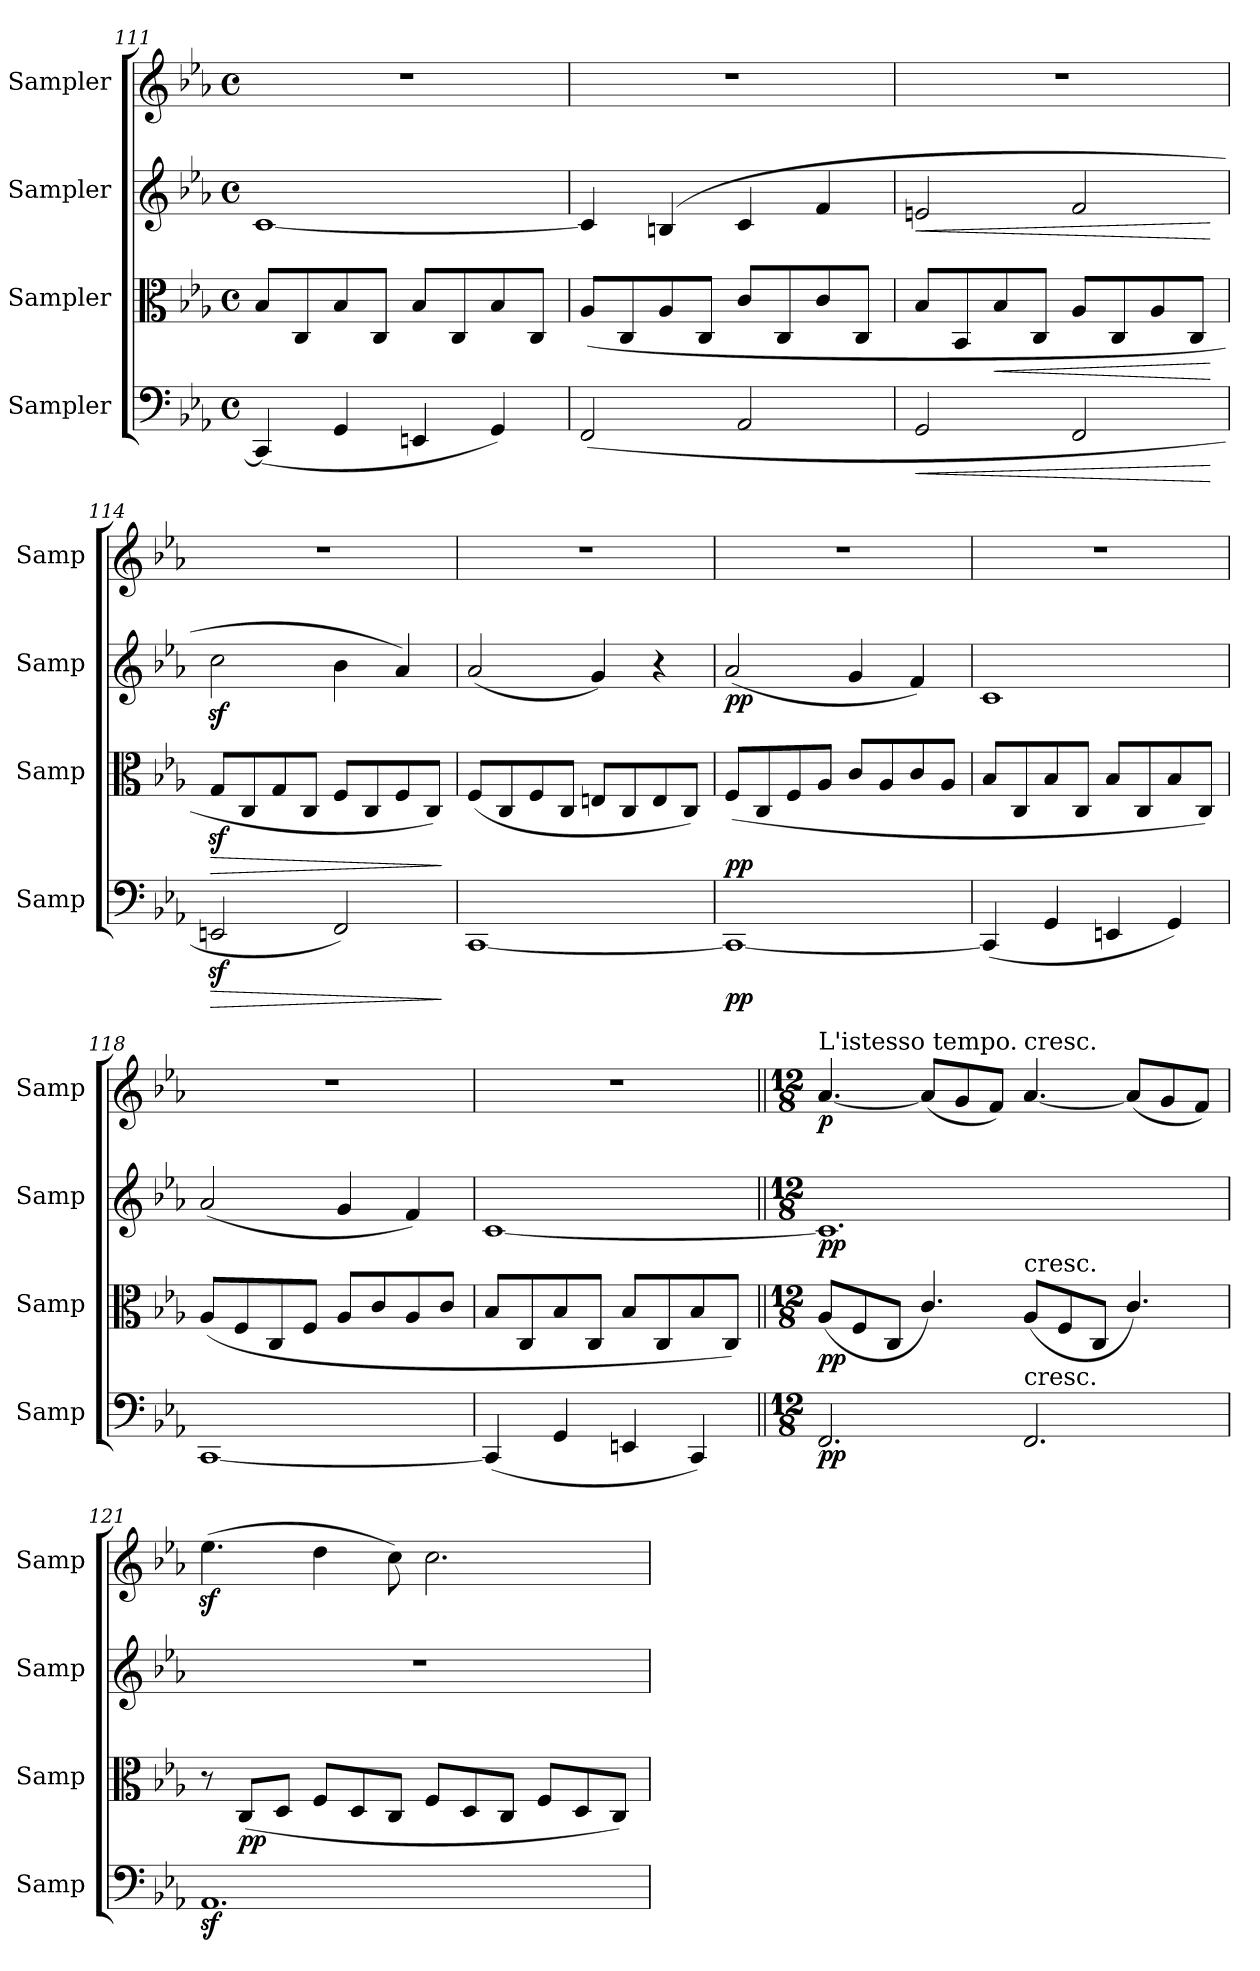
**kern	**dynam	**kern	**dynam	**kern	**dynam	**kern	**dynam
*part4	*part4	*part3	*part3	*part2	*part2	*part1	*part1
*staff4	*staff4	*staff3	*staff3	*staff2	*staff2	*staff1	*staff1
*I"Sampler	*	*I"Sampler	*	*I"Sampler	*	*I"Sampler	*
*I'Samp	*	*I'Samp	*	*I'Samp	*	*I'Samp	*
*clefF4	*	*clefC3	*	*clefG2	*	*clefG2	*
*k[b-e-a-]	*	*k[b-e-a-]	*	*k[b-e-a-]	*	*k[b-e-a-]	*
*M4/4	*	*M4/4	*	*M4/4	*	*M4/4	*
*met(c)	*	*met(c)	*	*met(c)	*	*met(c)	*
=111	=111	=111	=111	=111	=111	=111	=111
(4CC/]	.	8B-/L	.	[1c	.	1r	.
.	.	8C/	.	.	.	.	.
4GG/	.	8B-/	.	.	.	.	.
.	.	8C/J	.	.	.	.	.
4EEn/	.	8B-/L	.	.	.	.	.
.	.	8C/	.	.	.	.	.
4GG/)	.	8B-/	.	.	.	.	.
.	.	8C/J	.	.	.	.	.
=112	=112	=112	=112	=112	=112	=112	=112
(2FF/	.	(8A-/L	.	4c/]	.	1r	.
.	.	8C/	.	.	.	.	.
.	.	8A-/	.	(>4Bn/	.	.	.
.	.	8C/J	.	.	.	.	.
2AA-/	.	8c/L	.	4c/	.	.	.
.	.	8C/	.	.	.	.	.
.	.	8c/	.	4f/	.	.	.
.	.	8C/J	.	.	.	.	.
=113	=113	=113	=113	=113	=113	=113	=113
!	!LO:HP:b	!	!	!	!LO:HP:b	!	!
2GG/	<	8B-/L	.	2en/	<	1r	.
.	.	8BB-/	.	.	.	.	.
!	!	!	!LO:HP:b	!	!	!	!
.	.	8B-/	<	.	.	.	.
.	.	8C/J	.	.	.	.	.
2FF/	.	8A-/L	.	2f/	.	.	.
.	.	8C/	.	.	.	.	.
.	.	8A-/	.	.	.	.	.
.	.	8C/J	.	.	.	.	.
.	[	.	[	.	[	.	.
=114	=114	=114	=114	=114	=114	=114	=114
!	!LO:HP:b	!	!LO:HP:b	!	!	!	!
2EEnz</	>	8Gz</L	>	2ccz<\	.	1r	.
.	.	8C/	.	.	.	.	.
.	.	8G/	.	.	.	.	.
.	.	8C/J	.	.	.	.	.
2FF/)	.	8F/L	.	4b-\	.	.	.
.	.	8C/	.	.	.	.	.
.	.	8F/	.	4a-/)	.	.	.
.	.	8C/J)	.	.	.	.	.
.	]	.	]	.	.	.	.
=115	=115	=115	=115	=115	=115	=115	=115
[1CC	.	(8F/L	.	(2a-/	.	1r	.
.	.	8C/	.	.	.	.	.
.	.	8F/	.	.	.	.	.
.	.	8C/J	.	.	.	.	.
.	.	8En/L	.	4g/)	.	.	.
.	.	8C/	.	.	.	.	.
.	.	8E/	.	4r	.	.	.
.	.	8C/J)	.	.	.	.	.
!!LO:LB:g=z
=116	=116	=116	=116	=116	=116	=116	=116
!	!LO:DY:b	!	!LO:DY:b	!	!LO:DY:b	!	!
1CC_	pp	(8F/L	pp	(2a-/	pp	1r	.
.	.	8C/	.	.	.	.	.
.	.	8F/	.	.	.	.	.
.	.	8A-/J	.	.	.	.	.
.	.	8c/L	.	4g/	.	.	.
.	.	8A-/	.	.	.	.	.
.	.	8c/	.	4f/)	.	.	.
.	.	8A-/J	.	.	.	.	.
=117	=117	=117	=117	=117	=117	=117	=117
(4CC/]	.	8B-/L	.	1c	.	1r	.
.	.	8C/	.	.	.	.	.
4GG/	.	8B-/	.	.	.	.	.
.	.	8C/J	.	.	.	.	.
4EEn/	.	8B-/L	.	.	.	.	.
.	.	8C/	.	.	.	.	.
4GG/)	.	8B-/	.	.	.	.	.
.	.	8C/J)	.	.	.	.	.
=118	=118	=118	=118	=118	=118	=118	=118
[1CC	.	(8A-/L	.	(2a-/	.	1r	.
.	.	8F/	.	.	.	.	.
.	.	8C/	.	.	.	.	.
.	.	8F/J	.	.	.	.	.
.	.	8A-/L	.	4g/	.	.	.
.	.	8c/	.	.	.	.	.
.	.	8A-/	.	4f/)	.	.	.
.	.	8c/J	.	.	.	.	.
=119	=119	=119	=119	=119	=119	=119	=119
(4CC/]	.	8B-/L	.	[1c	.	1r	.
.	.	8C/	.	.	.	.	.
4GG/	.	8B-/	.	.	.	.	.
.	.	8C/J	.	.	.	.	.
4EEn/	.	8B-/L	.	.	.	.	.
.	.	8C/	.	.	.	.	.
4CC/)	.	8B-/	.	.	.	.	.
.	.	8C/J)	.	.	.	.	.
=120||	=120||	=120||	=120||	=120||	=120||	=120||	=120||
*M12/8	*	*M12/8	*	*M12/8	*	*M12/8	*
!	!	!	!	!	!	!LO:TX:a:t=L'istesso tempo.	!
!	!LO:DY:b	!	!LO:DY:b	!	!LO:DY:b	!	!LO:DY:b
2.FF/	pp	(8A-/L	pp	1.c]	pp	[4.a-/	p
.	.	8F/	.	.	.	.	.
.	.	8C/J	.	.	.	.	.
.	.	4.c/)	.	.	.	(8a-/L]	.
.	.	.	.	.	.	8g/	.
.	.	.	.	.	.	8f/J)	.
!	!	!	!	!	!	!LO:TX:a:t=cresc.	!
!	!	!LO:TX:a:t=cresc.	!	!	!	!	!
!LO:TX:a:t=cresc.	!	!	!	!	!	!	!
2.FF/	.	(8A-/L	.	.	.	[4.a-/	.
.	.	8F/	.	.	.	.	.
.	.	8C/J	.	.	.	.	.
.	.	4.c/)	.	.	.	(8a-/L]	.
.	.	.	.	.	.	8g/	.
.	.	.	.	.	.	8f/J)	.
=121	=121	=121	=121	=121	=121	=121	=121
1.AA-z<	.	8r	.	1.r	.	(4.ee-z<\	.
!	!	!	!LO:DY:b	!	!	!	!
.	.	(8C/L	pp	.	.	.	.
.	.	8D/J	.	.	.	.	.
.	.	8F/L	.	.	.	4dd\	.
.	.	8D/	.	.	.	.	.
.	.	8C/J	.	.	.	8cc\)	.
.	.	8F/L	.	.	.	2.cc\	.
.	.	8D/	.	.	.	.	.
.	.	8C/J	.	.	.	.	.
.	.	8F/L	.	.	.	.	.
.	.	8D/	.	.	.	.	.
.	.	8C/J)	.	.	.	.	.
=	=	=	=	=	=	=	=
*-	*-	*-	*-	*-	*-	*-	*-
